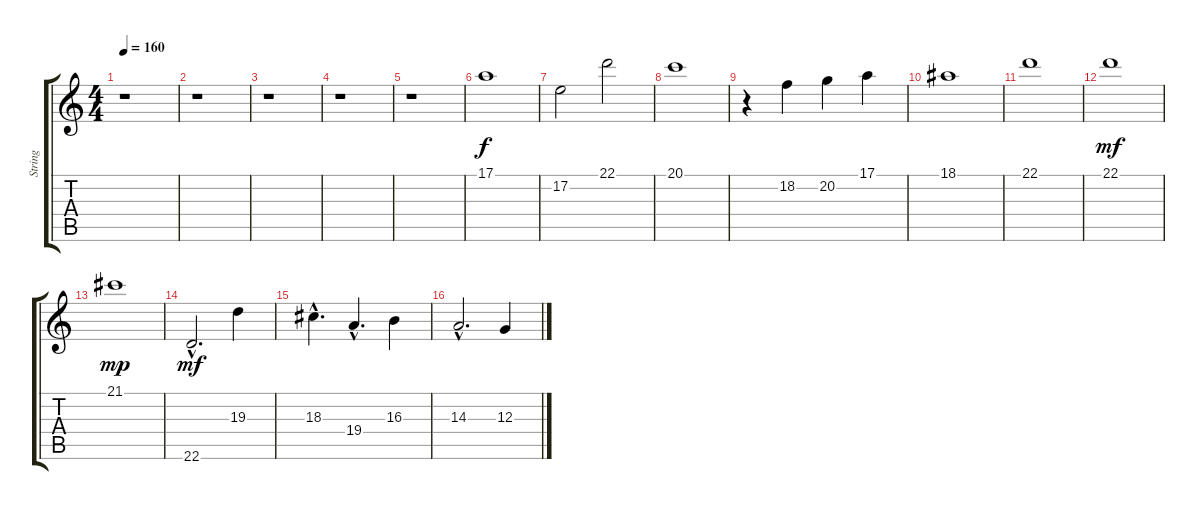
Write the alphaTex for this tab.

\track ("String" "String") {instrument stringensemble1}
\staff {score tabs}
\tuning (E4 B3 G3 D3 A2 E2) {hide}
\ts (4 4)
\tempo 160
\clef g2
\ks c
r.1{dy mp} |
r.1 |
r.1 |
r.1 |
r.1 |
17.1.1{dy f} |
17.2.2 22.1.2 |
20.1.1 |
r.4 18.2.4 20.2.4 17.1.4 |
18.1.1 |
22.1.1 |
22.1.1{dy mf} |
21.1.1{dy mp} |
22.6{hac}.2{d dy mf} 19.3.4 |
18.3{hac}.4{d} 19.4{hac}.4{d} 16.3.4 |
14.3{hac}.2{d} 12.3.4
